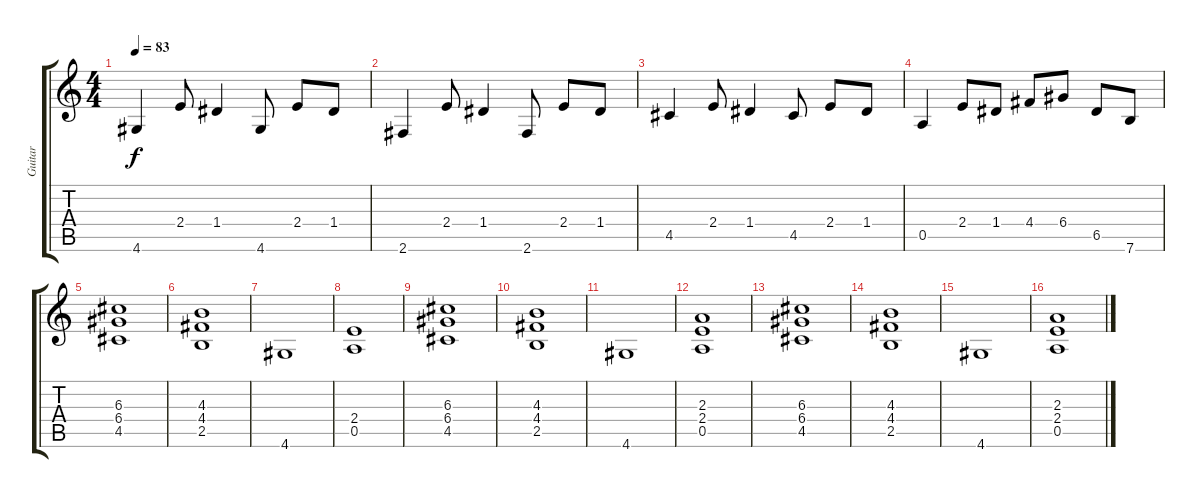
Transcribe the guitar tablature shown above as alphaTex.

\track ("Guitar" "Guitar") {instrument distortionguitar}
\staff {score tabs}
\tuning (E4 B3 G3 D3 A2 E2) {hide}
\ts (4 4)
\tempo 83
\clef g2
\ks c
4.6.4{dy f} 2.4.8 1.4.4 4.6.8 2.4.8 1.4.8 |
2.6.4 2.4.8 1.4.4 2.6.8 2.4.8 1.4.8 |
4.5.4 2.4.8 1.4.4 4.5.8 2.4.8 1.4.8 |
0.5.4 2.4.8 1.4.8 4.4.8 6.4.8 6.5.8 7.6.8 |
(6.3 6.4 4.5).1{instrument overdrivenguitar} |
(4.3 4.4 2.5).1 |
4.6.1 |
(2.4 0.5).1 |
(6.3 6.4 4.5).1 |
(4.3 4.4 2.5).1 |
4.6.1 |
(2.3 2.4 0.5).1 |
(6.3 6.4 4.5).1 |
(4.3 4.4 2.5).1 |
4.6.1 |
(2.3 2.4 0.5).1
